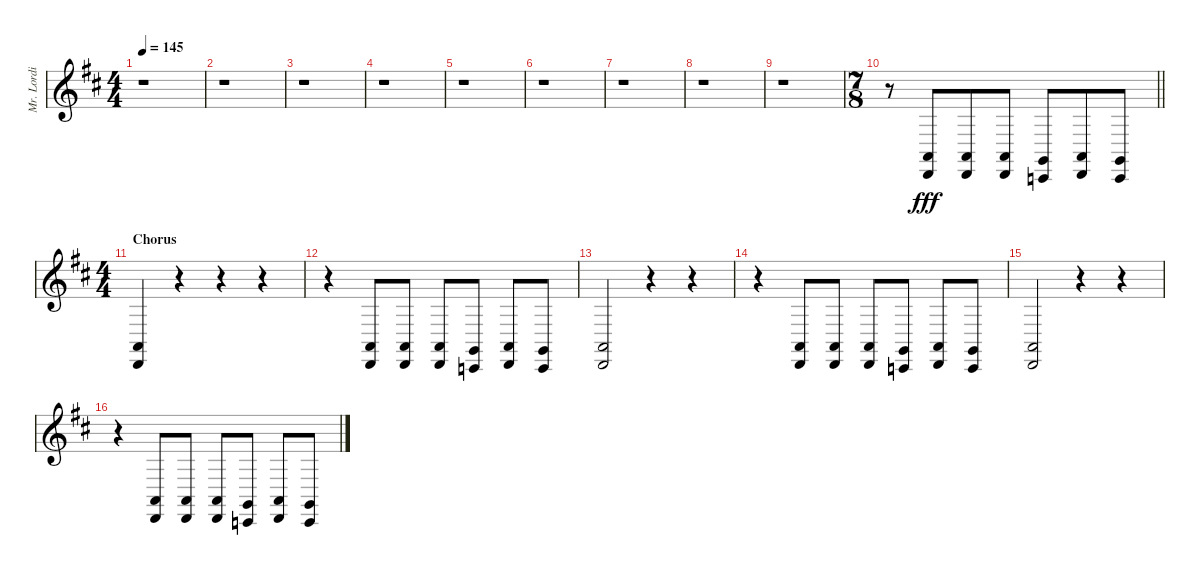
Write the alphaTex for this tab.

\track ("Mr. Lordi [Vocals #2]" "Mr. Lordi ") {instrument lead2sawtooth}
\staff {score}
\tuning (D4 A3 F3 C3 G2 C2) {hide}
\ts (4 4)
\tempo 145
\clef g2
\ks d
r.1{dy fff} |
r.1 |
r.1 |
r.1 |
r.1 |
r.1 |
r.1 |
r.1 |
r.1 |
\ts (7 8)
\barLineRight lightlight
r.8 (2.5 2.6).8 (2.5 2.6).8 (2.5 2.6).8 (0.5 0.6).8 (2.5 2.6).8 (0.5 0.6).8 |
\ts (4 4)
\section ("" "Chorus")
(2.5 2.6).4 r.4 r.4 r.4 |
r.4 (2.5 2.6).8 (2.5 2.6).8 (2.5 2.6).8 (0.5 0.6).8 (2.5 2.6).8 (0.5 0.6).8 |
(2.5 2.6).2 r.4 r.4 |
r.4 (2.5 2.6).8 (2.5 2.6).8 (2.5 2.6).8 (0.5 0.6).8 (2.5 2.6).8 (0.5 0.6).8 |
(2.5 2.6).2 r.4 r.4 |
r.4 (2.5 2.6).8 (2.5 2.6).8 (2.5 2.6).8 (0.5 0.6).8 (2.5 2.6).8 (0.5 0.6).8
